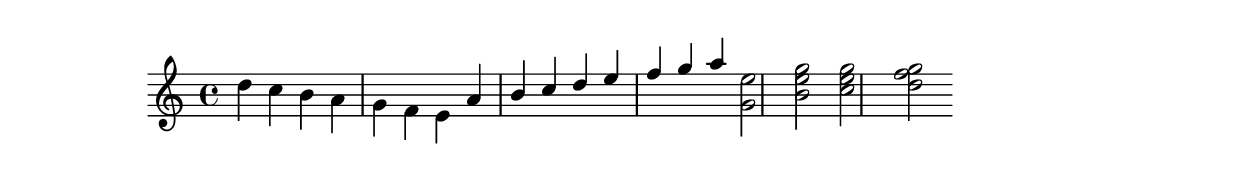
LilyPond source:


\version "2.3.17"

\header {
    
    texidoc = "If note head is `over' the center line, the stem is
 shortened.  This happens with forced stem directions, and with some
 chord configurations."

}

\score {
     \relative c'' {
	\stemDown d c b a g f e
	\stemNeutral
	\stemUp a b c d e f g a
	\stemNeutral
	<g, e'>2 <b e g> <c e g> <d f g>
	
    } 
    \paper  {
	raggedright = ##t
    }
}
